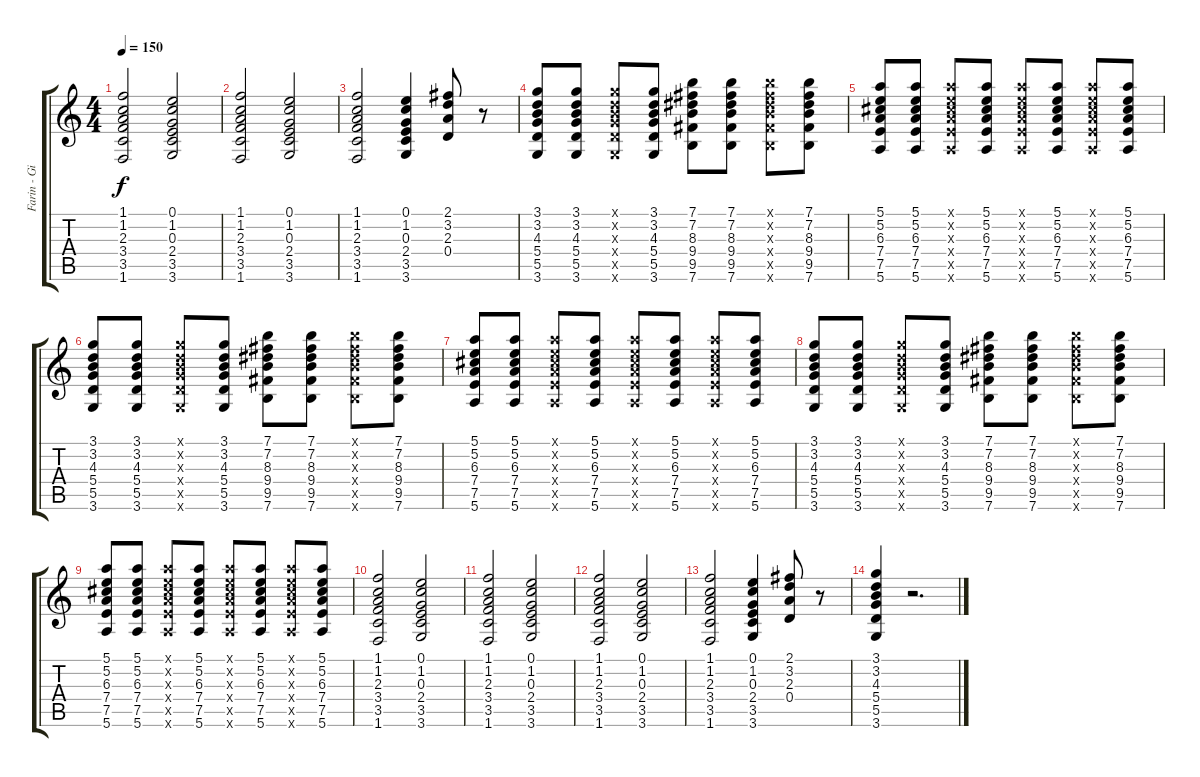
\track ("Farin - Gittare" "Farin - Gi") {instrument overdrivenguitar}
\staff {score tabs}
\tuning (E4 B3 G3 D3 A2 E2) {hide}
\ts (4 4)
\tempo 150
\clef g2
\ks c
(1.1 1.2 2.3 3.4 3.5 1.6).2{dy f} (0.1 1.2 0.3 2.4 3.5 3.6).2 |
(1.1 1.2 2.3 3.4 3.5 1.6).2 (0.1 1.2 0.3 2.4 3.5 3.6).2 |
(1.1 1.2 2.3 3.4 3.5 1.6).2 (0.1 1.2 0.3 2.4 3.5 3.6).4 (2.1 3.2 2.3 0.4).8 r.8 |
(3.1 3.2 4.3 5.4 5.5 3.6).8 (3.1 3.2 4.3 5.4 5.5 3.6).8 (3.1{x} 3.2{x} 4.3{x} 5.4{x} 5.5{x} 3.6{x}).8 (3.1 3.2 4.3 5.4 5.5 3.6).8 (7.1 7.2 8.3 9.4 9.5 7.6).8 (7.1 7.2 8.3 9.4 9.5 7.6).8 (7.1{x} 7.2{x} 8.3{x} 9.4{x} 9.5{x} 7.6{x}).8 (7.1 7.2 8.3 9.4 9.5 7.6).8 |
(5.1 5.2 6.3 7.4 7.5 5.6).8 (5.1 5.2 6.3 7.4 7.5 5.6).8 (5.1{x} 5.2{x} 6.3{x} 7.4{x} 7.5{x} 5.6{x}).8 (5.1 5.2 6.3 7.4 7.5 5.6).8 (5.1{x} 5.2{x} 6.3{x} 7.4{x} 7.5{x} 5.6{x}).8 (5.1 5.2 6.3 7.4 7.5 5.6).8 (5.1{x} 5.2{x} 6.3{x} 7.4{x} 7.5{x} 5.6{x}).8 (5.1 5.2 6.3 7.4 7.5 5.6).8 |
(3.1 3.2 4.3 5.4 5.5 3.6).8 (3.1 3.2 4.3 5.4 5.5 3.6).8 (3.1{x} 3.2{x} 4.3{x} 5.4{x} 5.5{x} 3.6{x}).8 (3.1 3.2 4.3 5.4 5.5 3.6).8 (7.1 7.2 8.3 9.4 9.5 7.6).8 (7.1 7.2 8.3 9.4 9.5 7.6).8 (7.1{x} 7.2{x} 8.3{x} 9.4{x} 9.5{x} 7.6{x}).8 (7.1 7.2 8.3 9.4 9.5 7.6).8 |
(5.1 5.2 6.3 7.4 7.5 5.6).8 (5.1 5.2 6.3 7.4 7.5 5.6).8 (5.1{x} 5.2{x} 6.3{x} 7.4{x} 7.5{x} 5.6{x}).8 (5.1 5.2 6.3 7.4 7.5 5.6).8 (5.1{x} 5.2{x} 6.3{x} 7.4{x} 7.5{x} 5.6{x}).8 (5.1 5.2 6.3 7.4 7.5 5.6).8 (5.1{x} 5.2{x} 6.3{x} 7.4{x} 7.5{x} 5.6{x}).8 (5.1 5.2 6.3 7.4 7.5 5.6).8 |
(3.1 3.2 4.3 5.4 5.5 3.6).8 (3.1 3.2 4.3 5.4 5.5 3.6).8 (3.1{x} 3.2{x} 4.3{x} 5.4{x} 5.5{x} 3.6{x}).8 (3.1 3.2 4.3 5.4 5.5 3.6).8 (7.1 7.2 8.3 9.4 9.5 7.6).8 (7.1 7.2 8.3 9.4 9.5 7.6).8 (7.1{x} 7.2{x} 8.3{x} 9.4{x} 9.5{x} 7.6{x}).8 (7.1 7.2 8.3 9.4 9.5 7.6).8 |
(5.1 5.2 6.3 7.4 7.5 5.6).8 (5.1 5.2 6.3 7.4 7.5 5.6).8 (5.1{x} 5.2{x} 6.3{x} 7.4{x} 7.5{x} 5.6{x}).8 (5.1 5.2 6.3 7.4 7.5 5.6).8 (5.1{x} 5.2{x} 6.3{x} 7.4{x} 7.5{x} 5.6{x}).8 (5.1 5.2 6.3 7.4 7.5 5.6).8 (5.1{x} 5.2{x} 6.3{x} 7.4{x} 7.5{x} 5.6{x}).8 (5.1 5.2 6.3 7.4 7.5 5.6).8 |
(1.1 1.2 2.3 3.4 3.5 1.6).2 (0.1 1.2 0.3 2.4 3.5 3.6).2 |
(1.1 1.2 2.3 3.4 3.5 1.6).2 (0.1 1.2 0.3 2.4 3.5 3.6).2 |
(1.1 1.2 2.3 3.4 3.5 1.6).2 (0.1 1.2 0.3 2.4 3.5 3.6).2 |
(1.1 1.2 2.3 3.4 3.5 1.6).2 (0.1 1.2 0.3 2.4 3.5 3.6).4 (2.1 3.2 2.3 0.4).8 r.8 |
(3.1 3.2 4.3 5.4 5.5 3.6).4 r.2{d}
